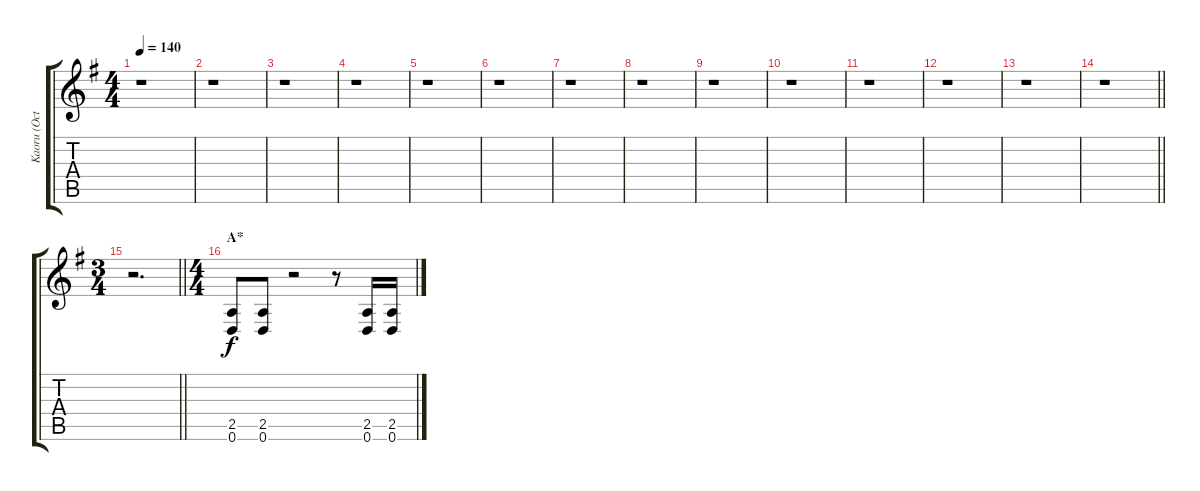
\track ("Kaoru (Octave effects)" "Kaoru (Oct") {instrument overdrivenguitar}
\staff {score tabs}
\tuning (D4 A3 F3 C3 G2 D2) {hide}
\ts (4 4)
\tempo 140
\clef g2
\ks g
r.1{dy f} |
r.1 |
r.1 |
r.1 |
r.1 |
r.1 |
r.1 |
r.1 |
r.1 |
r.1 |
r.1 |
r.1 |
r.1 |
\barLineRight lightlight
r.1 |
\ts (3 4)
\barLineRight lightlight
r.2{d} |
\ts (4 4)
\section ("" "A*")
(2.5 0.6).8 (2.5 0.6).8 r.2 r.8 (2.5 0.6).16 (2.5 0.6).16
